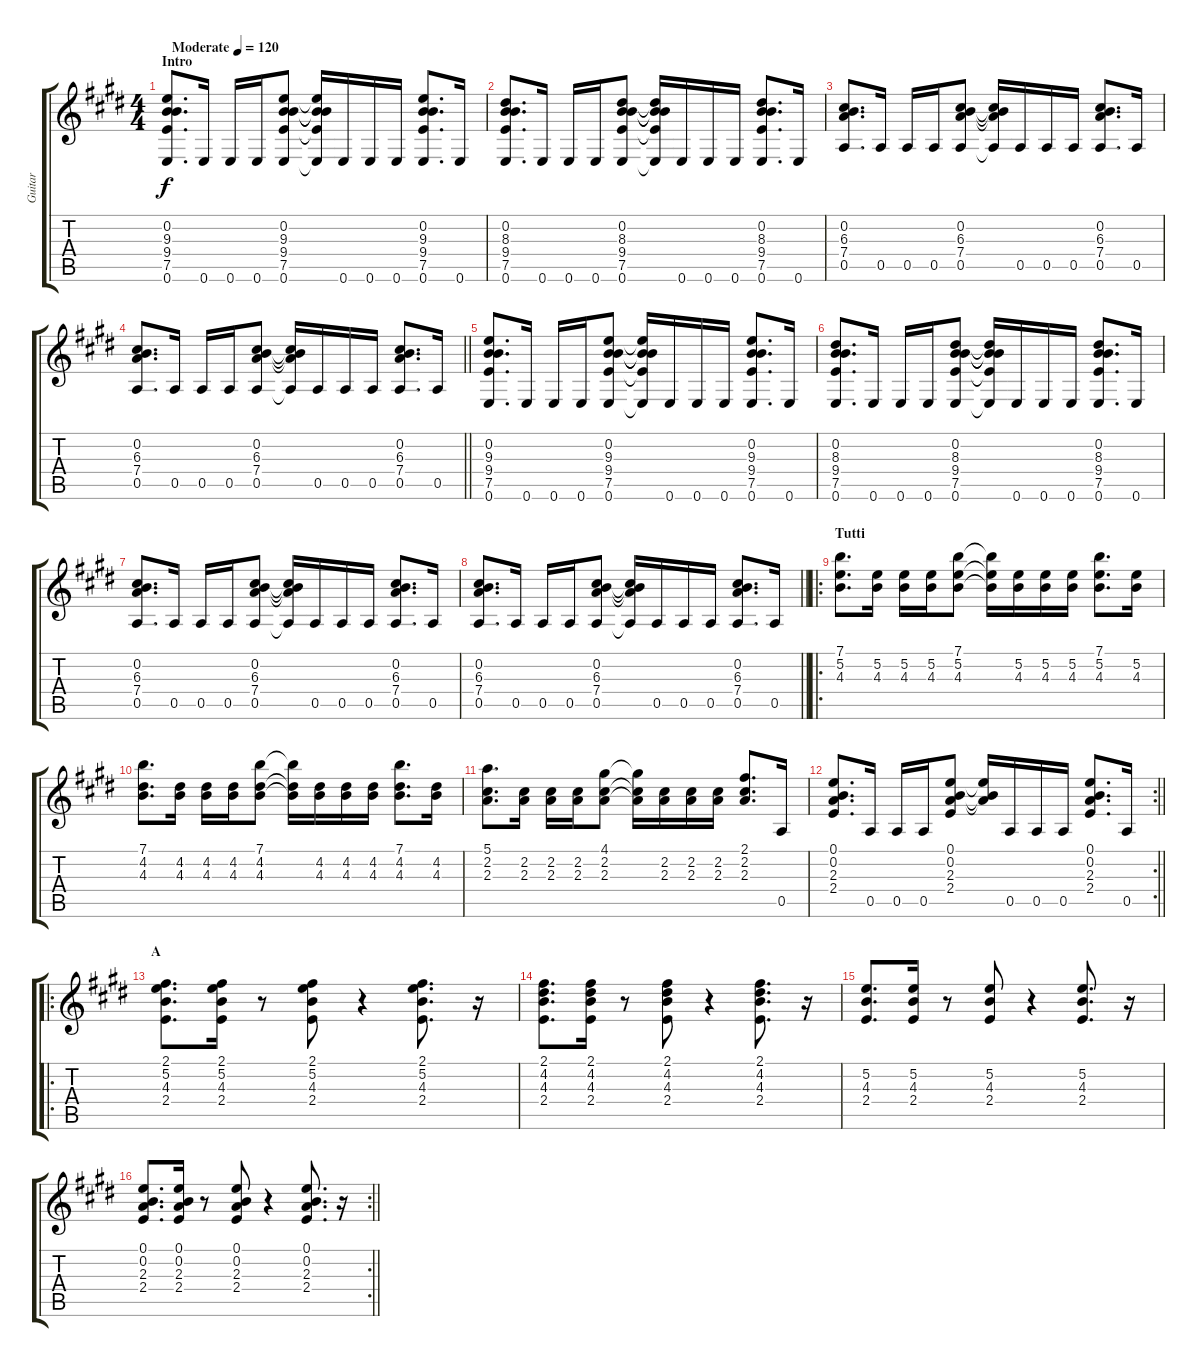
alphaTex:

\track ("Guitar" "Guitar") {instrument overdrivenguitar}
\staff {score tabs}
\tuning (E4 B3 G3 D3 A2 E2) {hide}
\ts (4 4)
\section ("" "Intro")
\tempo (120 "Moderate")
\clef g2
\ks e
(0.2 9.3 9.4 7.5 0.6).8{d dy f instrument overdrivenguitar} 0.6.16 0.6.16 0.6.16 (0.2 9.3 9.4 7.5 0.6).8 (0.2{t} 9.3{t} 9.4{t} 7.5{t} 0.6{t}).16 0.6.16 0.6.16 0.6.16 (0.2 9.3 9.4 7.5 0.6).8{d} 0.6.16 |
(0.2 8.3 9.4 7.5 0.6).8{d} 0.6.16 0.6.16 0.6.16 (0.2 8.3 9.4 7.5 0.6).8 (0.2{t} 8.3{t} 9.4{t} 7.5{t} 0.6{t}).16 0.6.16 0.6.16 0.6.16 (0.2 8.3 9.4 7.5 0.6).8{d} 0.6.16 |
(0.2 6.3 7.4 0.5).8{d} 0.5.16 0.5.16 0.5.16 (0.2 6.3 7.4 0.5).8 (0.2{t} 6.3{t} 7.4{t} 0.5{t}).16 0.5.16 0.5.16 0.5.16 (0.2 6.3 7.4 0.5).8{d} 0.5.16 |
\barLineRight lightlight
(0.2 6.3 7.4 0.5).8{d} 0.5.16 0.5.16 0.5.16 (0.2 6.3 7.4 0.5).8 (0.2{t} 6.3{t} 7.4{t} 0.5{t}).16 0.5.16 0.5.16 0.5.16 (0.2 6.3 7.4 0.5).8{d} 0.5.16 |
(0.2 9.3 9.4 7.5 0.6).8{d} 0.6.16 0.6.16 0.6.16 (0.2 9.3 9.4 7.5 0.6).8 (0.2{t} 9.3{t} 9.4{t} 7.5{t} 0.6{t}).16 0.6.16 0.6.16 0.6.16 (0.2 9.3 9.4 7.5 0.6).8{d} 0.6.16 |
(0.2 8.3 9.4 7.5 0.6).8{d} 0.6.16 0.6.16 0.6.16 (0.2 8.3 9.4 7.5 0.6).8 (0.2{t} 8.3{t} 9.4{t} 7.5{t} 0.6{t}).16 0.6.16 0.6.16 0.6.16 (0.2 8.3 9.4 7.5 0.6).8{d} 0.6.16 |
(0.2 6.3 7.4 0.5).8{d} 0.5.16 0.5.16 0.5.16 (0.2 6.3 7.4 0.5).8 (0.2{t} 6.3{t} 7.4{t} 0.5{t}).16 0.5.16 0.5.16 0.5.16 (0.2 6.3 7.4 0.5).8{d} 0.5.16 |
\barLineRight lightlight
(0.2 6.3 7.4 0.5).8{d} 0.5.16 0.5.16 0.5.16 (0.2 6.3 7.4 0.5).8 (0.2{t} 6.3{t} 7.4{t} 0.5{t}).16 0.5.16 0.5.16 0.5.16 (0.2 6.3 7.4 0.5).8{d} 0.5.16 |
\ro
\section ("" "Tutti")
(7.1 5.2 4.3).8{d} (5.2 4.3).16 (5.2 4.3).16 (5.2 4.3).16 (7.1 5.2 4.3).8 (7.1{t} 5.2{t} 4.3{t}).16 (5.2 4.3).16 (5.2 4.3).16 (5.2 4.3).16 (7.1 5.2 4.3).8{d} (5.2 4.3).16 |
(7.1 4.2 4.3).8{d} (4.2 4.3).16 (4.2 4.3).16 (4.2 4.3).16 (7.1 4.2 4.3).8 (7.1{t} 4.2{t} 4.3{t}).16 (4.2 4.3).16 (4.2 4.3).16 (4.2 4.3).16 (7.1 4.2 4.3).8{d} (4.2 4.3).16 |
(5.1 2.2 2.3).8{d} (2.2 2.3).16 (2.2 2.3).16 (2.2 2.3).16 (4.1 2.2 2.3).8 (4.1{t} 2.2{t} 2.3{t}).16 (2.2 2.3).16 (2.2 2.3).16 (2.2 2.3).16 (2.1 2.2 2.3).8{d} 0.5.16 |
\rc 2
\barLineRight lightlight
(0.1 0.2 2.3 2.4).8{d} 0.5.16 0.5.16 0.5.16 (0.1 0.2 2.3 2.4).8 (0.1{t} 0.2{t} 2.3{t}).16 0.5.16 0.5.16 0.5.16 (0.1 0.2 2.3 2.4).8{d} 0.5.16 |
\ro
\section ("" "A")
(2.1 5.2 4.3 2.4).8{d} (2.1 5.2 4.3 2.4).16 r.8 (2.1 5.2 4.3 2.4).8 r.4 (2.1 5.2 4.3 2.4).8{d} r.16 |
(2.1 4.2 4.3 2.4).8{d} (2.1 4.2 4.3 2.4).16 r.8 (2.1 4.2 4.3 2.4).8 r.4 (2.1 4.2 4.3 2.4).8{d} r.16 |
(5.2 4.3 2.4).8{d} (5.2 4.3 2.4).16 r.8 (5.2 4.3 2.4).8 r.4 (5.2 4.3 2.4).8{d} r.16 |
\rc 2
\barLineRight lightlight
(0.1 0.2 2.3 2.4).8{d} (0.1 0.2 2.3 2.4).16 r.8 (0.1 0.2 2.3 2.4).8 r.4 (0.1 0.2 2.3 2.4).8{d} r.16
